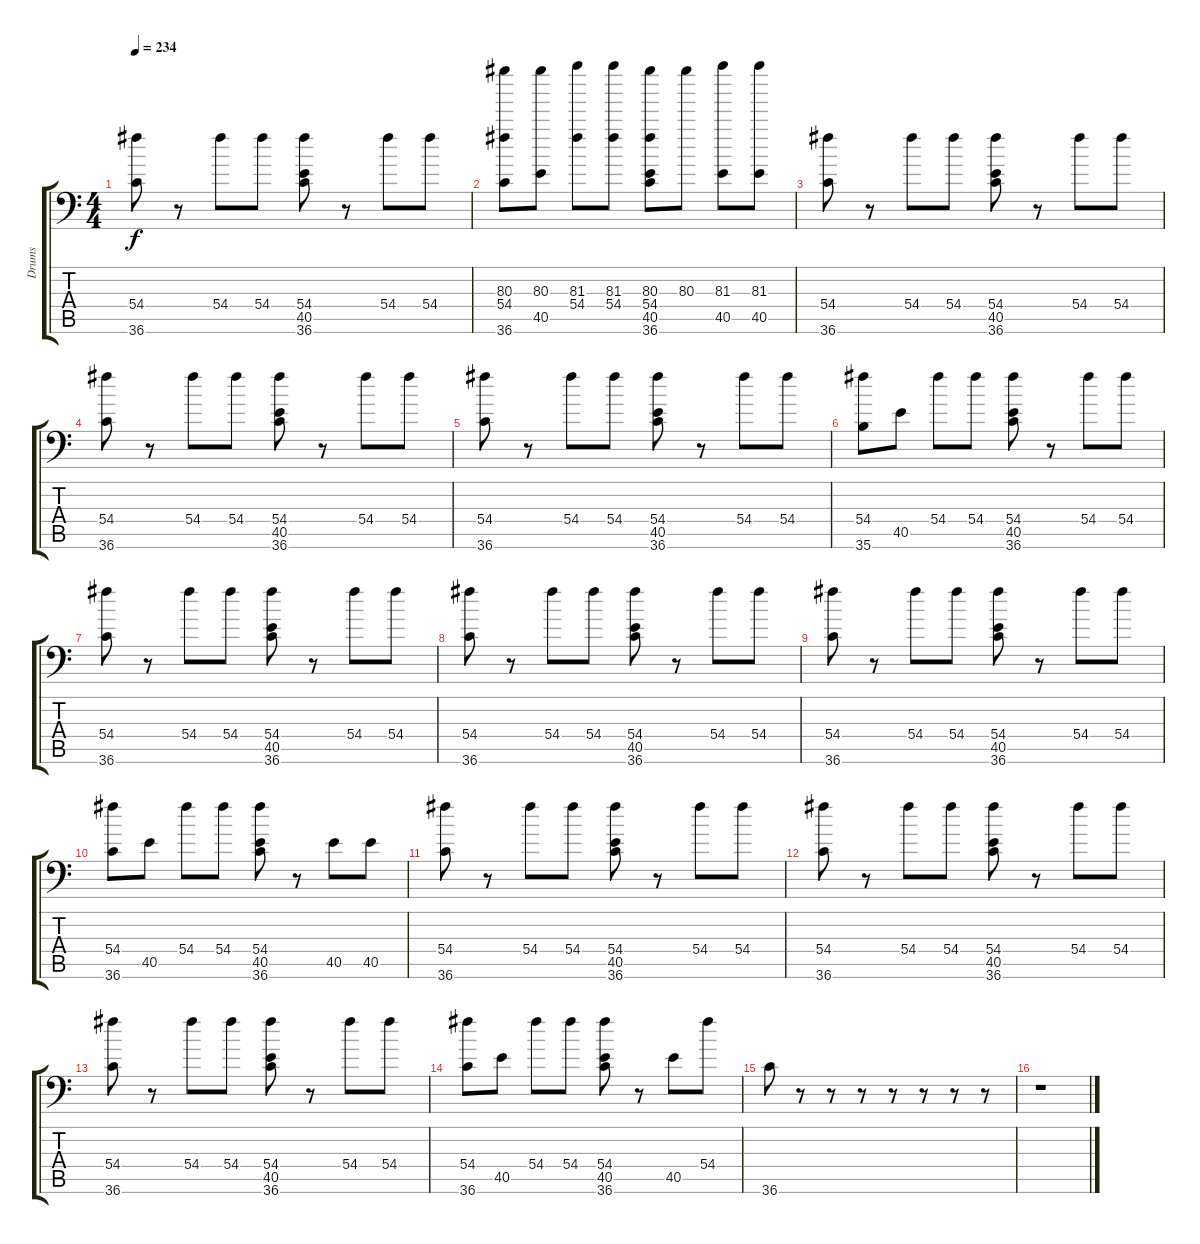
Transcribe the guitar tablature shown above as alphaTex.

\track ("Drums" "Drums") {instrument acousticgrandpiano}
\staff {score tabs}
\tuning (C-1 C-1 C-1 C-1 C-1 C-1) {hide}
\ts (4 4)
\tempo 234
\clef f4
\ks c
(54.4 36.6).8{dy f} r.8 54.4.8 54.4.8 (54.4 40.5 36.6).8 r.8 54.4.8 54.4.8 |
(80.3 54.4 36.6).8 (80.3 40.5).8 (81.3 54.4).8 (81.3 54.4).8 (80.3 54.4 40.5 36.6).8 80.3.8 (81.3 40.5).8 (81.3 40.5).8 |
(54.4 36.6).8 r.8 54.4.8 54.4.8 (54.4 40.5 36.6).8 r.8 54.4.8 54.4.8 |
(54.4 36.6).8 r.8 54.4.8 54.4.8 (54.4 40.5 36.6).8 r.8 54.4.8 54.4.8 |
(54.4 36.6).8 r.8 54.4.8 54.4.8 (54.4 40.5 36.6).8 r.8 54.4.8 54.4.8 |
(54.4 35.6).8 40.5.8 54.4.8 54.4.8 (54.4 40.5 36.6).8 r.8 54.4.8 54.4.8 |
(54.4 36.6).8 r.8 54.4.8 54.4.8 (54.4 40.5 36.6).8 r.8 54.4.8 54.4.8 |
(54.4 36.6).8 r.8 54.4.8 54.4.8 (54.4 40.5 36.6).8 r.8 54.4.8 54.4.8 |
(54.4 36.6).8 r.8 54.4.8 54.4.8 (54.4 40.5 36.6).8 r.8 54.4.8 54.4.8 |
(54.4 36.6).8 40.5.8 54.4.8 54.4.8 (54.4 40.5 36.6).8 r.8 40.5.8 40.5.8 |
(54.4 36.6).8 r.8 54.4.8 54.4.8 (54.4 40.5 36.6).8 r.8 54.4.8 54.4.8 |
(54.4 36.6).8 r.8 54.4.8 54.4.8 (54.4 40.5 36.6).8 r.8 54.4.8 54.4.8 |
(54.4 36.6).8 r.8 54.4.8 54.4.8 (54.4 40.5 36.6).8 r.8 54.4.8 54.4.8 |
(54.4 36.6).8 40.5.8 54.4.8 54.4.8 (54.4 40.5 36.6).8 r.8 40.5.8 54.4.8 |
36.6.8 r.8 r.8 r.8 r.8 r.8 r.8 r.8 |
r.1
